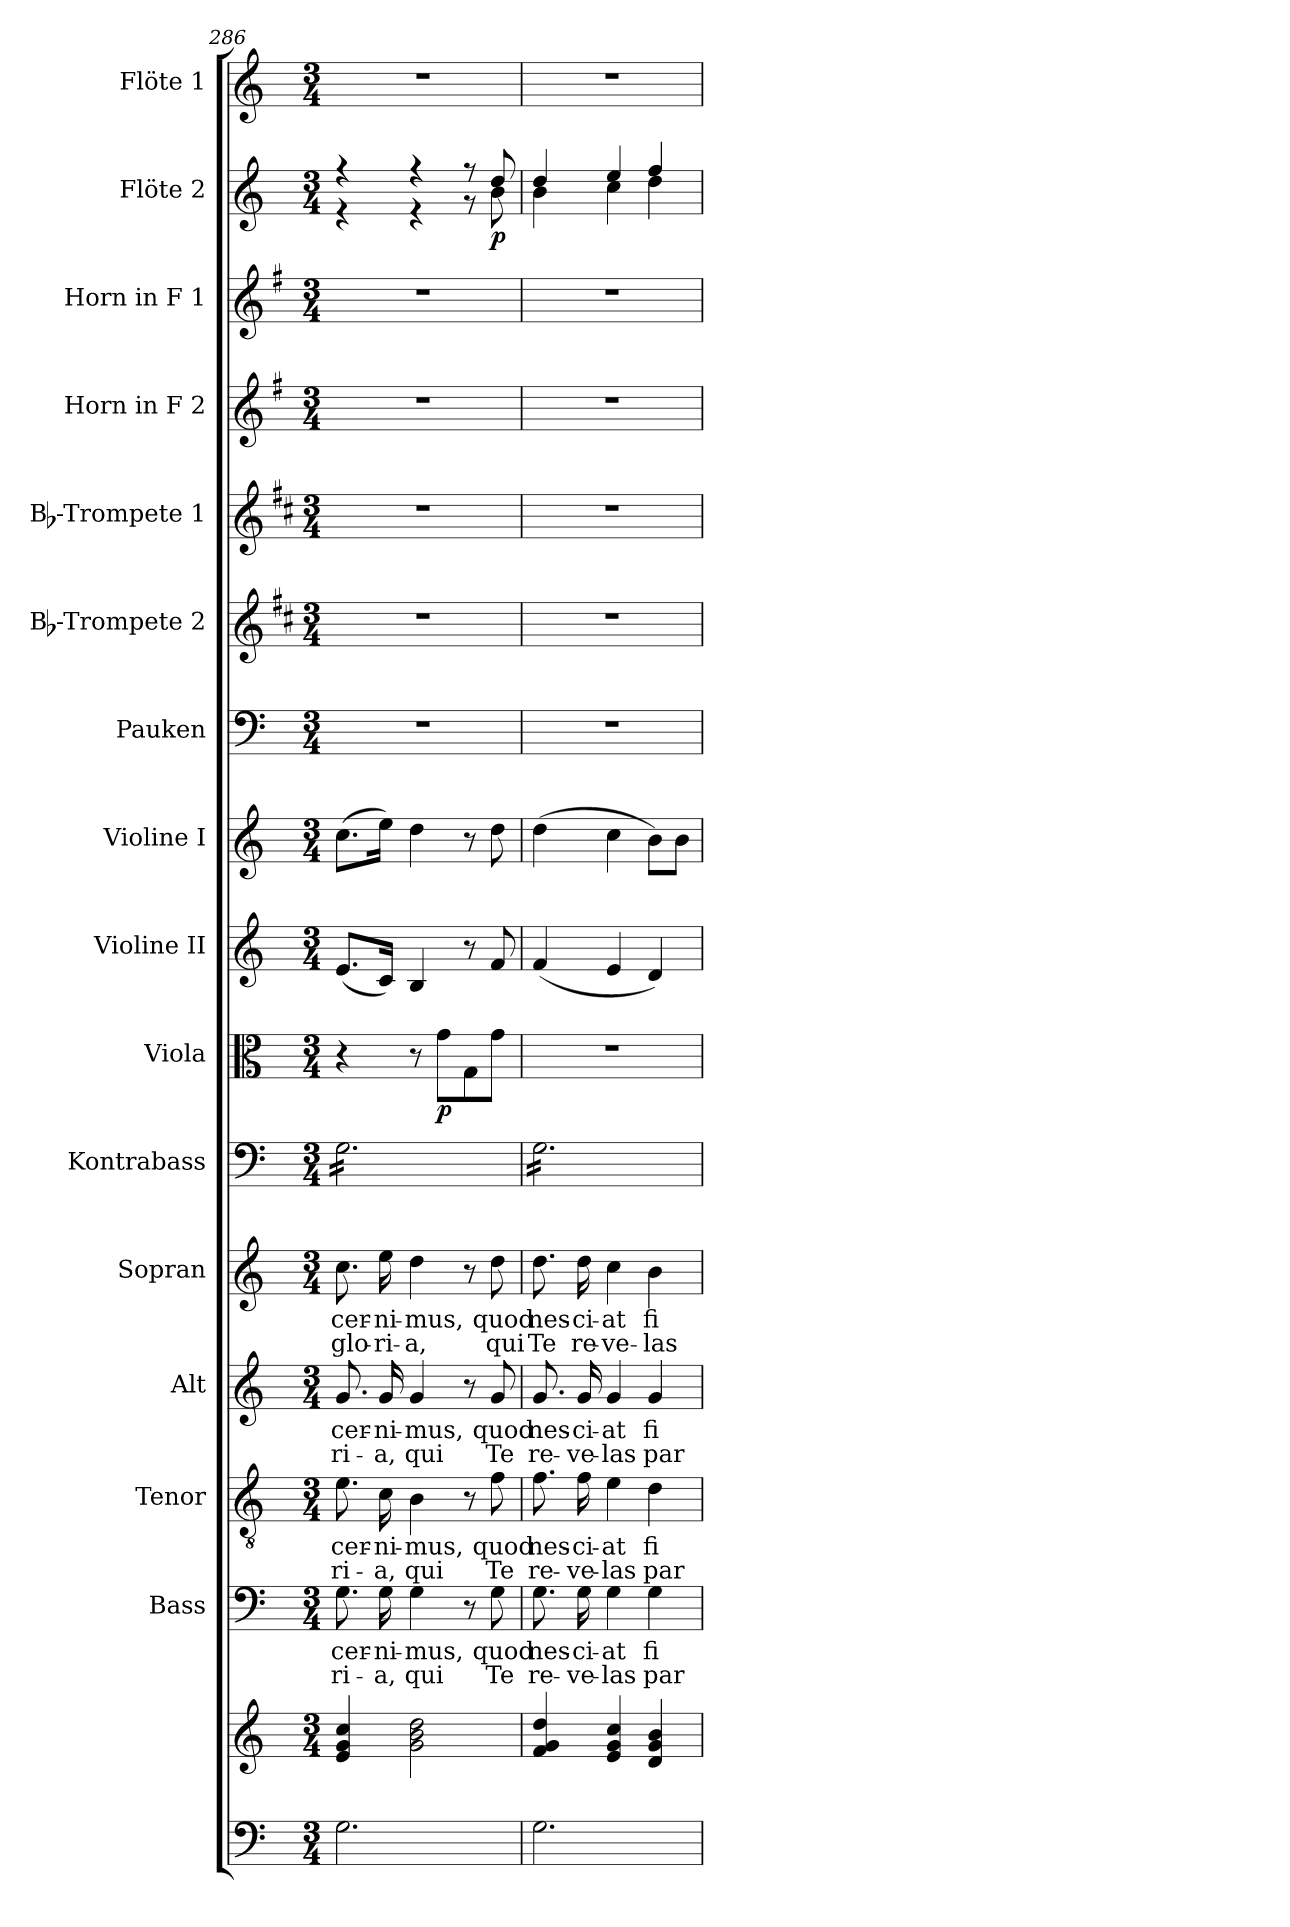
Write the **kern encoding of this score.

**kern	**kern	**kern	**text	**text	**kern	**text	**text	**kern	**text	**text	**kern	**text	**text	**kern	**kern	**dynam	**kern	**kern	**kern	**kern	**kern	**kern	**kern	**kern	**dynam	**kern
*part16	*part16	*part15	*part15	*part15	*part14	*part14	*part14	*part13	*part13	*part13	*part12	*part12	*part12	*part11	*part10	*part10	*part9	*part8	*part7	*part6	*part5	*part4	*part3	*part2	*part2	*part1
*staff17	*staff16	*staff15	*staff15	*staff15	*staff14	*staff14	*staff14	*staff13	*staff13	*staff13	*staff12	*staff12	*staff12	*staff11	*staff10	*staff10	*staff9	*staff8	*staff7	*staff6	*staff5	*staff4	*staff3	*staff2	*staff2	*staff1
*	*	*I"Bass	*	*	*I"Tenor	*	*	*I"Alt	*	*	*I"Sopran	*	*	*I"Kontrabass	*I"Viola	*	*I"Violine II	*I"Violine I	*I"Pauken	*I"Bb-Trompete 2	*I"Bb-Trompete 1	*I"Horn in F 2	*I"Horn in F 1	*I"Flöte 2	*	*I"Flöte 1
*	*	*I'B.	*	*	*I'T.	*	*	*I'A.	*	*	*I'S.	*	*	*I'Kb.	*I'Vla.	*	*I'Vl. II	*I'Vl. I	*I'Pk.	*I'Bb Trp. 2	*I'Bb Trp. 1	*	*	*I'Fl. 2	*	*I'Fl. 1
*clefF4	*clefG2	*clefF4	*	*	*clefGv2	*	*	*clefG2	*	*	*clefG2	*	*	*clefF4	*clefC3	*	*clefG2	*clefG2	*clefF4	*clefG2	*clefG2	*clefG2	*clefG2	*clefG2	*	*clefG2
*	*	*	*	*	*	*	*	*	*	*	*	*	*	*ITrd7c12	*	*	*	*	*	*ITrd1c2	*ITrd1c2	*ITrd4c7	*ITrd4c7	*	*	*
*k[]	*k[]	*k[]	*	*	*k[]	*	*	*k[]	*	*	*k[]	*	*	*k[]	*k[]	*	*k[]	*k[]	*k[]	*k[]	*k[]	*k[]	*k[]	*k[]	*	*k[]
*C:	*C:	*C:	*	*	*C:	*	*	*C:	*	*	*C:	*	*	*C:	*C:	*	*C:	*C:	*C:	*C:	*C:	*C:	*C:	*C:	*	*C:
*M3/4	*M3/4	*M3/4	*	*	*M3/4	*	*	*M3/4	*	*	*M3/4	*	*	*M3/4	*M3/4	*	*M3/4	*M3/4	*M3/4	*M3/4	*M3/4	*M3/4	*M3/4	*M3/4	*	*M3/4
=286	=286	=286	=286	=286	=286	=286	=286	=286	=286	=286	=286	=286	=286	=286	=286	=286	=286	=286	=286	=286	=286	=286	=286	=286	=286	=286
!	!	!	!LO:LY:b	!LO:LY:b	!	!LO:LY:b	!LO:LY:b	!	!LO:LY:b	!LO:LY:b	!	!LO:LY:b	!LO:LY:b	!	!	!	!	!	!	!	!	!	!	!	!	!
*	*	*	*	*	*	*	*	*	*	*	*	*	*	*	*	*	*	*	*	*	*	*	*	*^	*	*
*	*	*	*	*	*	*	*	*	*	*	*	*	*	*tremolo	*	*	*	*	*	*	*	*	*	*	*	*	*
2.G\	4e/ 4g/ 4cc/	8.G\	cer-	-ri-	8.e\	cer-	-ri-	8.g/	cer-	-ri-	8.cc\	cer-	glo-	16GG\LL	4r	.	(<8.e/L	(>8.cc\L	2.r	2.r	2.r	2.r	2.r	4r	4r	.	2.r
.	.	.	.	.	.	.	.	.	.	.	.	.	.	16GG\	.	.	.	.	.	.	.	.	.	.	.	.	.
.	.	.	.	.	.	.	.	.	.	.	.	.	.	16GG\	.	.	.	.	.	.	.	.	.	.	.	.	.
!	!	!	!LO:LY:b	!LO:LY:b	!	!LO:LY:b	!LO:LY:b	!	!LO:LY:b	!LO:LY:b	!	!LO:LY:b	!LO:LY:b	!	!	!	!	!	!	!	!	!	!	!	!	!	!
.	.	16G\	-ni-	-a,	16c\	-ni-	-a,	16g/	-ni-	-a,	16ee\	-ni-	-ri-	16GG\	.	.	16c/Jk)	16ee\Jk)	.	.	.	.	.	.	.	.	.
!	!	!	!LO:LY:b	!LO:LY:b	!	!LO:LY:b	!LO:LY:b	!	!LO:LY:b	!LO:LY:b	!	!LO:LY:b	!LO:LY:b	!	!	!	!	!	!	!	!	!	!	!	!	!	!
.	2g\ 2b\ 2dd\	4G\	-mus,	qui	4B\	-mus,	qui	4g/	-mus,	qui	4dd\	-mus,	-a,	16GG\	8r	.	4B/	4dd\	.	.	.	.	.	4r	4r	.	.
.	.	.	.	.	.	.	.	.	.	.	.	.	.	16GG\	.	.	.	.	.	.	.	.	.	.	.	.	.
!	!	!	!	!	!	!	!	!	!	!	!	!	!	!	!	!LO:DY:b	!	!	!	!	!	!	!	!	!	!	!
.	.	.	.	.	.	.	.	.	.	.	.	.	.	16GG\	8g\L	p	.	.	.	.	.	.	.	.	.	.	.
.	.	.	.	.	.	.	.	.	.	.	.	.	.	16GG\	.	.	.	.	.	.	.	.	.	.	.	.	.
.	.	8r	.	.	8r	.	.	8r	.	.	8r	.	.	16GG\	8G\	.	8r	8r	.	.	.	.	.	8r	8r	.	.
.	.	.	.	.	.	.	.	.	.	.	.	.	.	16GG\	.	.	.	.	.	.	.	.	.	.	.	.	.
!	!	!	!LO:LY:b	!LO:LY:b	!	!LO:LY:b	!LO:LY:b	!	!LO:LY:b	!LO:LY:b	!	!LO:LY:b	!LO:LY:b	!	!	!	!	!	!	!	!	!	!	!	!	!LO:DY:b	!
.	.	8G\	quod	Te	8f\	quod	Te	8g/	quod	Te	8dd\	quod	qui	16GG\	8g\J	.	8f/	8dd\	.	.	.	.	.	8dd/	8b\	p	.
.	.	.	.	.	.	.	.	.	.	.	.	.	.	16GG\JJ	.	.	.	.	.	.	.	.	.	.	.	.	.
=287	=287	=287	=287	=287	=287	=287	=287	=287	=287	=287	=287	=287	=287	=287	=287	=287	=287	=287	=287	=287	=287	=287	=287	=287	=287	=287	=287
!	!	!	!LO:LY:b	!LO:LY:b	!	!LO:LY:b	!LO:LY:b	!	!LO:LY:b	!LO:LY:b	!	!LO:LY:b	!LO:LY:b	!	!	!	!	!	!	!	!	!	!	!	!	!	!
2.G\	4f/ 4g/ 4dd/	8.G\	nes-	re-	8.f\	nes-	re-	8.g/	nes-	re-	8.dd\	nes-	Te	16GG\LL	2.r	.	(<4f/	(>4dd\	2.r	2.r	2.r	2.r	2.r	4dd/	4b\	.	2.r
.	.	.	.	.	.	.	.	.	.	.	.	.	.	16GG\	.	.	.	.	.	.	.	.	.	.	.	.	.
.	.	.	.	.	.	.	.	.	.	.	.	.	.	16GG\	.	.	.	.	.	.	.	.	.	.	.	.	.
!	!	!	!LO:LY:b	!LO:LY:b	!	!LO:LY:b	!LO:LY:b	!	!LO:LY:b	!LO:LY:b	!	!LO:LY:b	!LO:LY:b	!	!	!	!	!	!	!	!	!	!	!	!	!	!
.	.	16G\	-ci-	-ve-	16f\	-ci-	-ve-	16g/	-ci-	-ve-	16dd\	-ci-	re-	16GG\	.	.	.	.	.	.	.	.	.	.	.	.	.
!	!	!	!LO:LY:b	!LO:LY:b	!	!LO:LY:b	!LO:LY:b	!	!LO:LY:b	!LO:LY:b	!	!LO:LY:b	!LO:LY:b	!	!	!	!	!	!	!	!	!	!	!	!	!	!
.	4e/ 4g/ 4cc/	4G\	-at	-las	4e\	-at	-las	4g/	-at	-las	4cc\	-at	-ve-	16GG\	.	.	4e/	4cc\	.	.	.	.	.	4ee/	4cc\	.	.
.	.	.	.	.	.	.	.	.	.	.	.	.	.	16GG\	.	.	.	.	.	.	.	.	.	.	.	.	.
.	.	.	.	.	.	.	.	.	.	.	.	.	.	16GG\	.	.	.	.	.	.	.	.	.	.	.	.	.
.	.	.	.	.	.	.	.	.	.	.	.	.	.	16GG\	.	.	.	.	.	.	.	.	.	.	.	.	.
!	!	!	!LO:LY:b	!LO:LY:b	!	!LO:LY:b	!LO:LY:b	!	!LO:LY:b	!LO:LY:b	!	!LO:LY:b	!LO:LY:b	!	!	!	!	!	!	!	!	!	!	!	!	!	!
.	4d/ 4g/ 4b/	4G\	fi-	par-	4d\	fi-	par-	4g/	fi-	par-	4b\	fi-	-las	16GG\	.	.	4d/)	8b\L)	.	.	.	.	.	4ff/	4dd\	.	.
.	.	.	.	.	.	.	.	.	.	.	.	.	.	16GG\	.	.	.	.	.	.	.	.	.	.	.	.	.
.	.	.	.	.	.	.	.	.	.	.	.	.	.	16GG\	.	.	.	8b\J	.	.	.	.	.	.	.	.	.
.	.	.	.	.	.	.	.	.	.	.	.	.	.	16GG\JJ	.	.	.	.	.	.	.	.	.	.	.	.	.
*	*	*	*	*	*	*	*	*	*	*	*	*	*	*Xtremolo	*	*	*	*	*	*	*	*	*	*	*	*	*
*	*	*	*	*	*	*	*	*	*	*	*	*	*	*	*	*	*	*	*	*	*	*	*	*v	*v	*	*
=	=	=	=	=	=	=	=	=	=	=	=	=	=	=	=	=	=	=	=	=	=	=	=	=	=	=
*-	*-	*-	*-	*-	*-	*-	*-	*-	*-	*-	*-	*-	*-	*-	*-	*-	*-	*-	*-	*-	*-	*-	*-	*-	*-	*-
